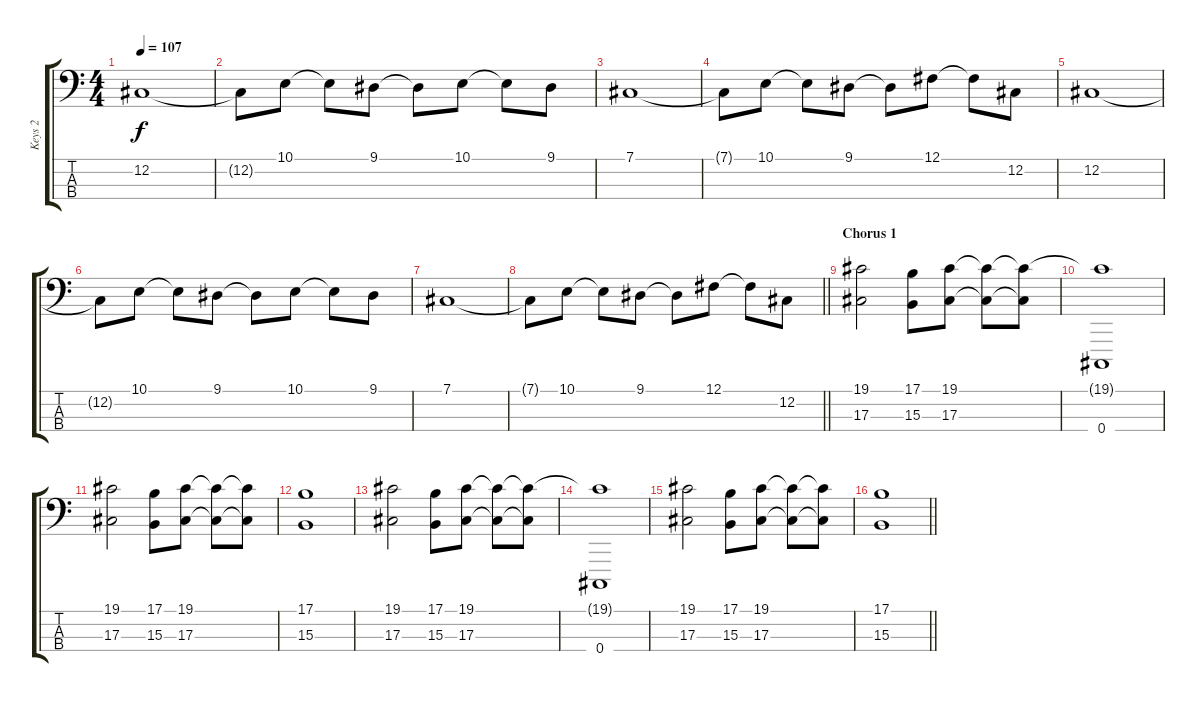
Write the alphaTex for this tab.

\track ("Keys 2" "Keys 2") {instrument rockorgan}
\staff {score tabs}
\tuning (Gb2 Db2 Ab1 Db1) {hide}
\ts (4 4)
\tempo 107
\clef f4
\ks c
12.2.1{dy f} |
12.2{t}.8 10.1.8 10.1{t}.8 9.1.8 9.1{t}.8 10.1.8 10.1{t}.8 9.1.8 |
7.1.1 |
7.1{t}.8 10.1.8 10.1{t}.8 9.1.8 9.1{t}.8 12.1.8 12.1{t}.8 12.2.8 |
12.2.1 |
12.2{t}.8 10.1.8 10.1{t}.8 9.1.8 9.1{t}.8 10.1.8 10.1{t}.8 9.1.8 |
7.1.1 |
\barLineRight lightlight
7.1{t}.8 10.1.8 10.1{t}.8 9.1.8 9.1{t}.8 12.1.8 12.1{t}.8 12.2.8 |
\section ("" "Chorus 1")
(19.1 17.3).2 (17.1 15.3).8 (19.1 17.3).8 (19.1{t} 17.3{t}).8 (19.1{t} 17.3{t}).8 |
(19.1{t} 0.4).1 |
(19.1 17.3).2 (17.1 15.3).8 (19.1 17.3).8 (19.1{t} 17.3{t}).8 (19.1{t} 17.3{t}).8 |
(17.1 15.3).1 |
(19.1 17.3).2 (17.1 15.3).8 (19.1 17.3).8 (19.1{t} 17.3{t}).8 (19.1{t} 17.3{t}).8 |
(19.1{t} 0.4).1 |
(19.1 17.3).2 (17.1 15.3).8 (19.1 17.3).8 (19.1{t} 17.3{t}).8 (19.1{t} 17.3{t}).8 |
\barLineRight lightlight
(17.1 15.3).1
